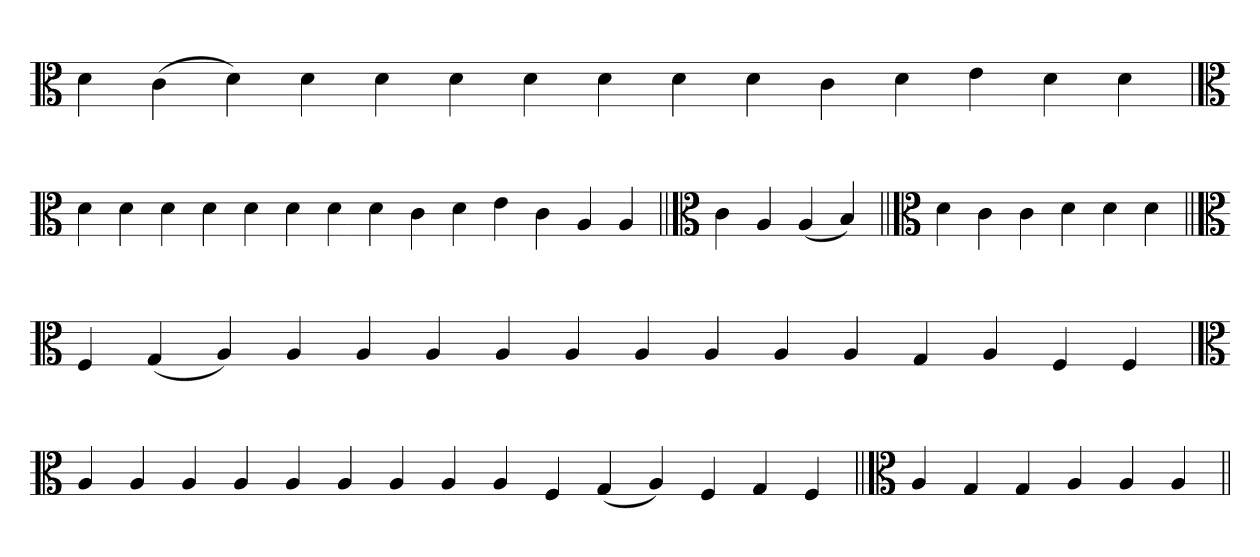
**kern
*part1
*staff1
*clefC3
=
4d
(4c
4d)
4d
4d
4d
4d
4d
4d
4d
4c
4d
4e
4d
4d
=
*clefC3
4d
4d
4d
4d
4d
4d
4d
4d
4c
4d
4e
4c
4A
4A
=||
*clefC3
4c
4A
(4A
4B)
=||
*clefC3
4d
4c
4c
4d
4d
4d
=||
*clefC3
4F
(4G
4A)
4A
4A
4A
4A
4A
4A
4A
4A
4A
4G
4A
4F
4F
=
*clefC3
4A
4A
4A
4A
4A
4A
4A
4A
4A
4F
(4G
4A)
4F
4G
4F
=||
*clefC3
4A
4G
4G
4A
4A
4A
=||
*-
